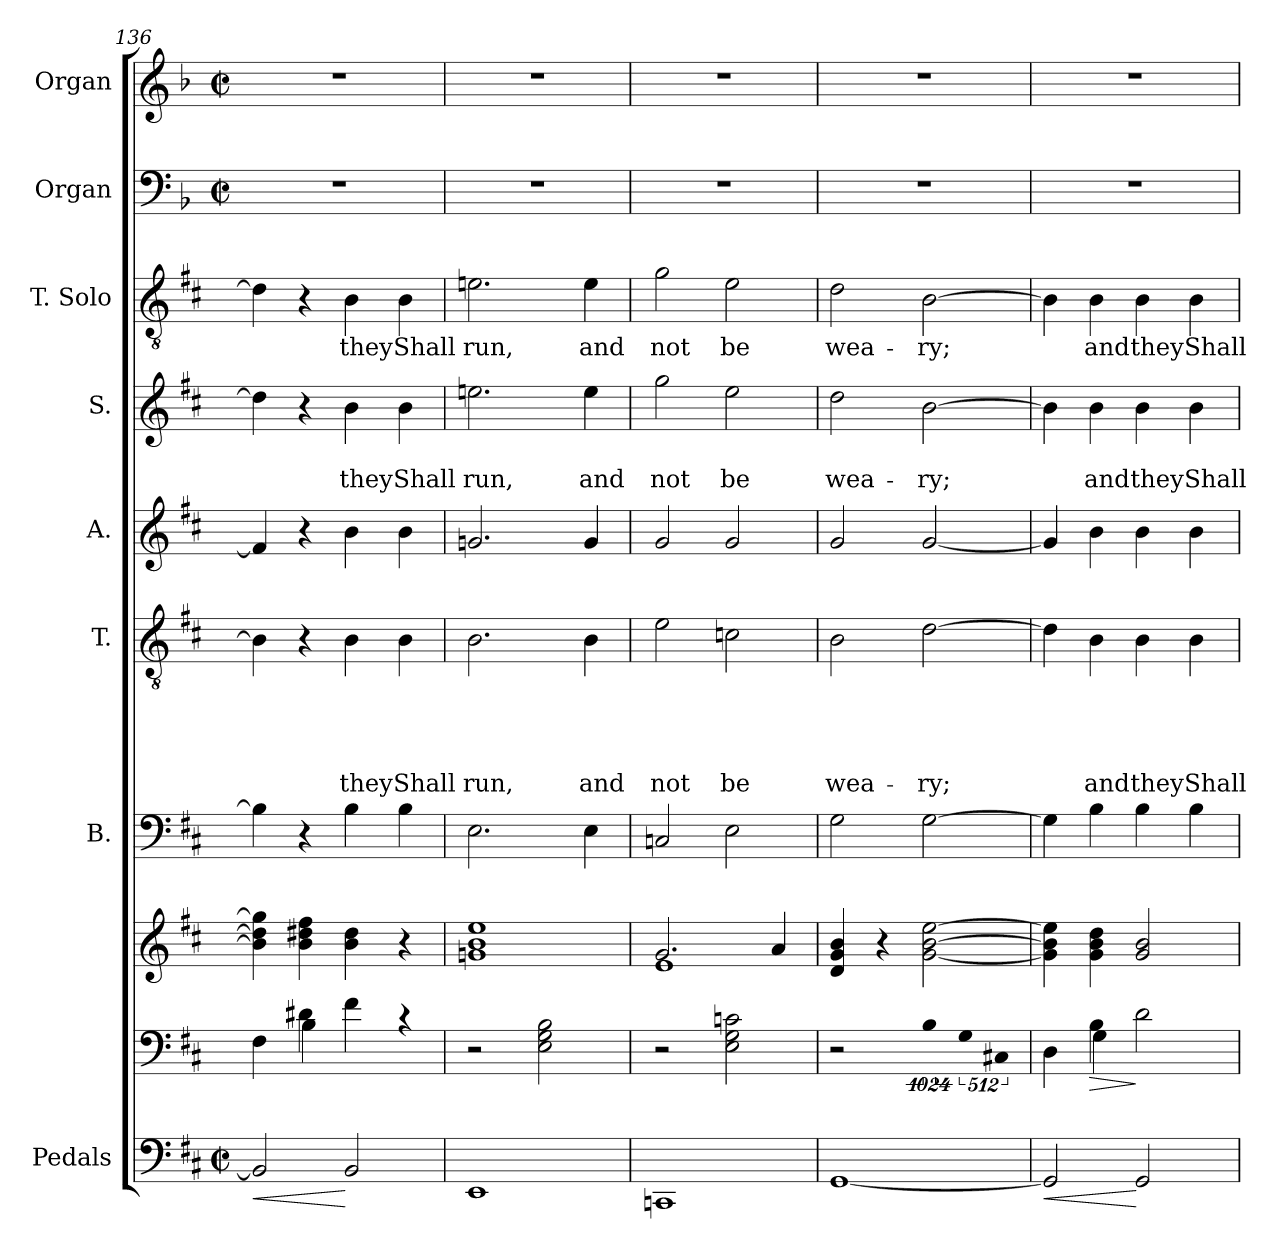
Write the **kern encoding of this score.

**kern	**dynam	**kern	**dynam	**kern	**kern	**kern	**text	**text	**text	**text	**text	**kern	**kern	**text	**text	**kern	**text	**kern	**kern
*part10	*part10	*part9	*part9	*part8	*part7	*part6	*part6	*part6	*part6	*part6	*part6	*part5	*part4	*part4	*part4	*part3	*part3	*part2	*part1
*staff10	*staff10	*staff9	*staff9	*staff8	*staff7	*staff6	*staff6	*staff6	*staff6	*staff6	*staff6	*staff5	*staff4	*staff4	*staff4	*staff3	*staff3	*staff2	*staff1
*I"Pedals	*	*	*	*	*I"B.	*I"T.	*	*	*	*	*	*I"A.	*I"S.	*	*	*I"T. Solo	*	*I"Organ	*I"Organ
*I'Ped.	*	*	*	*	*I'B.	*I'T.	*	*	*	*	*	*I'A.	*I'S.	*	*	*I'T. Solo	*	*	*
*clefF4	*	*clefF4	*	*clefG2	*clefF4	*clefGv2	*	*	*	*	*	*clefG2	*clefG2	*	*	*clefGv2	*	*clefF4	*clefG2
*k[f#c#]	*	*k[f#c#]	*	*k[f#c#]	*k[f#c#]	*k[f#c#]	*	*	*	*	*	*k[f#c#]	*k[f#c#]	*	*	*k[f#c#]	*	*k[b-]	*k[b-]
*D:	*	*D:	*	*D:	*D:	*D:	*	*	*	*	*	*D:	*D:	*	*	*D:	*	*F:	*F:
*M2/2	*	*	*	*	*	*	*	*	*	*	*	*	*	*	*	*	*	*M2/2	*M2/2
*met(c|)	*	*	*	*	*	*	*	*	*	*	*	*	*	*	*	*	*	*met(c|)	*met(c|)
=136	=136	=136	=136	=136	=136	=136	=136	=136	=136	=136	=136	=136	=136	=136	=136	=136	=136	=136	=136
!	!LO:HP:b	!	!	!	!	!	!	!	!	!	!	!	!	!	!	!	!	!	!
*	*	*^	*	*	*	*	*	*	*	*	*	*	*	*	*	*	*	*	*
2BB/]	<	4F#\	4ryy	.	4b\] 4dd#\] 4gg#\]	4B\]	4B\]	.	.	.	.	.	4f#/]	4dd#\]	.	.	4d#\]	.	1r	1r
.	.	4d#X\	4B<\	.	4b\ 4dd#X\ 4ff#\	4r	4r	.	.	.	.	.	4r	4r	.	.	4r	.	.	.
!	!	!	!	!	!	!	!	!	!	!	!	!LO:LY:b	!	!	!	!LO:LY:b	!	!LO:LY:b	!	!
2BB/	[	4f#\	2ryy	.	4b\ 4dd#\	4B\	4B\	.	.	.	.	they	4b\	4b\	.	they	4B\	they	.	.
!	!	!	!	!	!	!	!	!	!	!	!	!LO:LY:b	!	!	!	!LO:LY:b	!	!LO:LY:b	!	!
.	.	4rc	.	.	4r	4B\	4B\	.	.	.	.	Shall	4b\	4b\	.	Shall	4B\	Shall	.	.
*	*	*v	*v	*	*	*	*	*	*	*	*	*	*	*	*	*	*	*	*	*
=137	=137	=137	=137	=137	=137	=137	=137	=137	=137	=137	=137	=137	=137	=137	=137	=137	=137	=137	=137
!	!	!	!	!	!	!	!	!	!	!	!LO:LY:b	!	!	!	!LO:LY:b	!	!LO:LY:b	!	!
1EE	.	2r	.	1gn 1b 1ee	2.E\	2.B\	.	.	.	.	run,	2.gn/	2.een\	.	run,	2.en\	run,	1r	1r
.	.	2E\ 2G\ 2B\	.	.	.	.	.	.	.	.	.	.	.	.	.	.	.	.	.
!	!	!	!	!	!	!	!	!	!	!	!LO:LY:b	!	!	!	!LO:LY:b	!	!LO:LY:b	!	!
.	.	.	.	.	4E\	4B\	.	.	.	.	and	4g/	4ee\	.	and	4e\	and	.	.
!!LO:PB:g=z
=138	=138	=138	=138	=138	=138	=138	=138	=138	=138	=138	=138	=138	=138	=138	=138	=138	=138	=138	=138
*	*	*	*	*^	*	*	*	*	*	*	*	*	*	*	*	*	*	*	*
!	!	!	!	!	!	!	!	!	!	!	!	!LO:LY:b	!	!	!	!LO:LY:b	!	!LO:LY:b	!	!
1CCn	.	2r	.	2.g/	1e	2Cn/	2e\	.	.	.	.	not	2g/	2gg\	.	not	2g\	not	1r	1r
!	!	!	!	!	!	!	!	!	!	!	!	!LO:LY:b	!	!	!	!LO:LY:b	!	!LO:LY:b	!	!
.	.	2E\ 2G\ 2cn\	.	.	.	2E\	2cn\	.	.	.	.	be	2g/	2ee\	.	be	2e\	be	.	.
.	.	.	.	4a/	.	.	.	.	.	.	.	.	.	.	.	.	.	.	.	.
*	*	*	*	*v	*v	*	*	*	*	*	*	*	*	*	*	*	*	*	*	*
=139	=139	=139	=139	=139	=139	=139	=139	=139	=139	=139	=139	=139	=139	=139	=139	=139	=139	=139	=139
!	!	!	!	!	!	!	!	!	!	!	!LO:LY:b	!	!	!	!LO:LY:b	!	!LO:LY:b	!	!
[<1GG	.	2r	.	4d/ 4g/ 4b/	2G\	2B\	.	.	.	.	wea-	2g/	2dd\	.	wea-	2d\	wea-	1r	1r
.	.	.	.	4r	.	.	.	.	.	.	.	.	.	.	.	.	.	.	.
!	!	!LO:N:vis=4	!	!	!	!	!	!	!	!	!LO:LY:b	!	!	!	!LO:LY:b	!	!LO:LY:b	!	!
.	.	4096%683B\	.	[<2g\ [>2b\ [>2ee\	[>2G\	[>2d\	.	.	.	.	-ry;	[<2g/	[>2b\	.	-ry;	[>2B\	-ry;	.	.
!	!	!LO:N:vis=4	!	!	!	!	!	!	!	!	!	!	!	!	!	!	!	!	!
.	.	2048%341G\	.	.	.	.	.	.	.	.	.	.	.	.	.	.	.	.	.
!	!	!LO:N:vis=4	!	!	!	!	!	!	!	!	!	!	!	!	!	!	!	!	!
.	.	4096%683C#X/	.	.	.	.	.	.	.	.	.	.	.	.	.	.	.	.	.
=140	=140	=140	=140	=140	=140	=140	=140	=140	=140	=140	=140	=140	=140	=140	=140	=140	=140	=140	=140
!	!LO:HP:b	!	!	!	!	!	!	!	!	!	!	!	!	!	!	!	!	!	!
*	*	*^	*	*	*	*	*	*	*	*	*	*	*	*	*	*	*	*	*
2GG/]	<	4D\	4ryy	.	4g\] 4b\] 4ee\]	4G\]	4d\]	.	.	.	.	.	4g/]	4b\]	.	.	4B\]	.	1r	1r
!	!	!	!	!LO:HP:b	!	!	!	!	!	!	!	!LO:LY:b	!	!	!	!LO:LY:b	!	!LO:LY:b	!	!
.	.	4B\	4G<\	>	4g\ 4b\ 4dd\	4B\	4B\	.	.	.	.	and	4b\	4b\	.	and	4B\	and	.	.
!	!	!	!	!	!	!	!	!	!	!	!	!LO:LY:b	!	!	!	!LO:LY:b	!	!LO:LY:b	!	!
2GG/	[	2d\	2ryy	]	2g/ 2b/	4B\	4B\	.	.	.	.	they	4b\	4b\	.	they	4B\	they	.	.
!	!	!	!	!	!	!	!	!	!	!	!	!LO:LY:b	!	!	!	!LO:LY:b	!	!LO:LY:b	!	!
.	.	.	.	.	.	4B\	4B\	.	.	.	.	Shall	4b\	4b\	.	Shall	4B\	Shall	.	.
*	*	*v	*v	*	*	*	*	*	*	*	*	*	*	*	*	*	*	*	*	*
=	=	=	=	=	=	=	=	=	=	=	=	=	=	=	=	=	=	=	=
*-	*-	*-	*-	*-	*-	*-	*-	*-	*-	*-	*-	*-	*-	*-	*-	*-	*-	*-	*-
